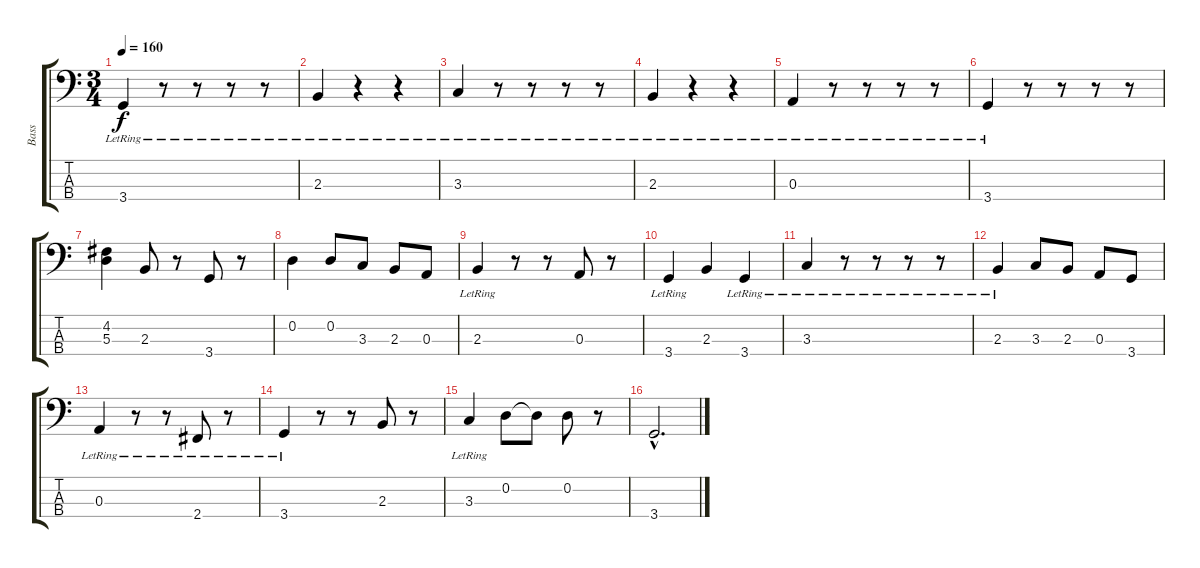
\track ("Bass" "Bass") {instrument electricbasspick}
\staff {score tabs}
\tuning (G2 D2 A1 E1) {hide}
\ts (3 4)
\tempo 160
\clef f4
\ks c
3.4{lr}.4{dy f instrument electricbasspick} r.8 r.8 r.8 r.8 |
2.3{lr}.4 r.4 r.4 |
3.3{lr}.4 r.8 r.8 r.8 r.8 |
2.3{lr}.4 r.4 r.4 |
0.3{lr}.4 r.8 r.8 r.8 r.8 |
3.4{lr}.4 r.8 r.8 r.8 r.8 |
(4.2 5.3).4 2.3.8 r.8 3.4.8 r.8 |
0.2.4 0.2.8 3.3.8 2.3.8 0.3.8 |
2.3{lr}.4 r.8 r.8 0.3.8 r.8 |
3.4{lr}.4 2.3.4 3.4{lr}.4 |
3.3{lr}.4 r.8 r.8 r.8 r.8 |
2.3{lr}.4 3.3.8 2.3.8 0.3.8 3.4.8 |
0.3{lr}.4 r.8 r.8 2.4{lr}.8 r.8 |
3.4{lr}.4 r.8 r.8 2.3.8 r.8 |
3.3{lr}.4 0.2.8 0.2{t}.8 0.2.8 r.8 |
3.4{hac}.2{d}
